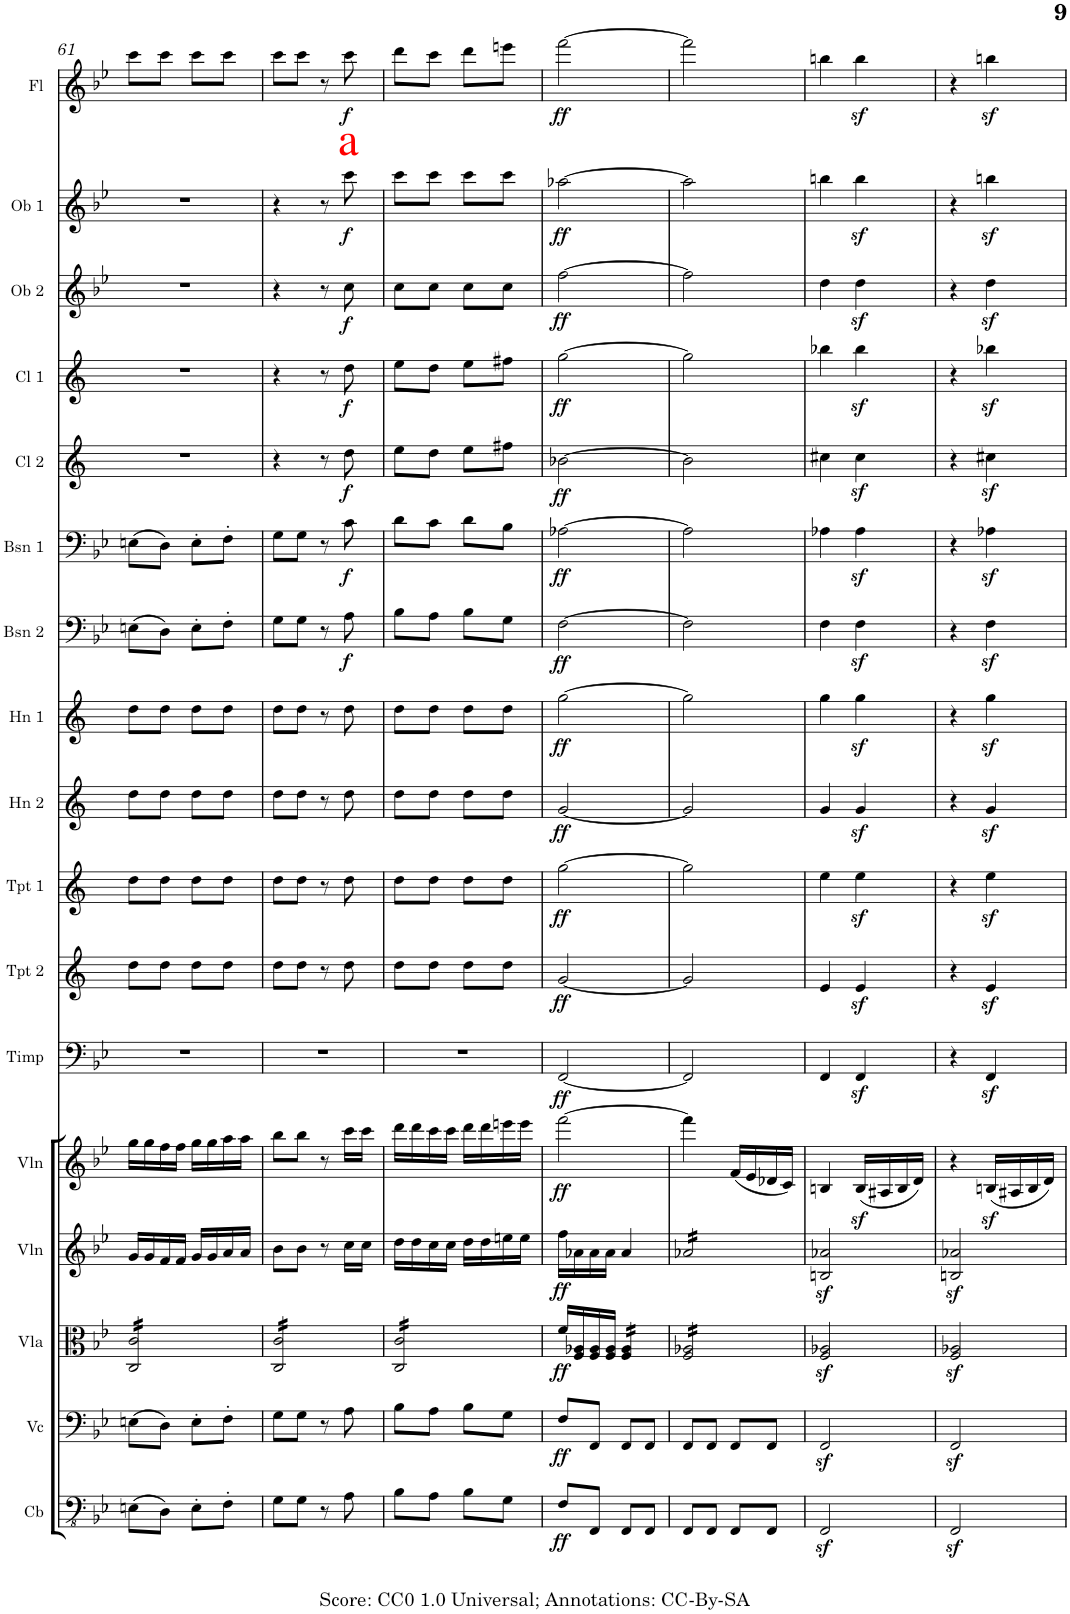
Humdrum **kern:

**kern	**dynam	**kern	**dynam	**kern	**dynam	**kern	**dynam	**kern	**dynam	**kern	**dynam	**kern	**dynam	**kern	**dynam	**kern	**dynam	**kern	**dynam	**kern	**dynam	**kern	**dynam	**kern	**dynam	**kern	**dynam	**kern	**dynam	**kern	**dynam	**kern	**text	**dynam
*part17	*part17	*part16	*part16	*part15	*part15	*part14	*part14	*part13	*part13	*part12	*part12	*part11	*part11	*part10	*part10	*part9	*part9	*part8	*part8	*part7	*part7	*part6	*part6	*part5	*part5	*part4	*part4	*part3	*part3	*part2	*part2	*part1	*part1	*part1
*staff17	*staff17	*staff16	*staff16	*staff15	*staff15	*staff14	*staff14	*staff13	*staff13	*staff12	*staff12	*staff11	*staff11	*staff10	*staff10	*staff9	*staff9	*staff8	*staff8	*staff7	*staff7	*staff6	*staff6	*staff5	*staff5	*staff4	*staff4	*staff3	*staff3	*staff2	*staff2	*staff1	*staff1	*staff1
*I"Contrabass	*	*I"Violoncello	*	*I"Viola	*	*I"Violin	*	*I"Violin	*	*I"Timpani	*	*I"Bb Trumpet 2	*	*I"Bb Trumpet 1	*	*I"Bb (basso) Horn 2	*	*I"Bb (basso) Horn 1	*	*I"Bassoon 2	*	*I"Bassoon 1	*	*I"Bb Clarinet 2	*	*I"Bb Clarinet 1	*	*I"Oboe 2	*	*I"Oboe 1	*	*I"Flute	*	*
*I'Cb	*	*I'Vc	*	*I'Vla	*	*I'Vln	*	*I'Vln	*	*I'Timp	*	*I'Tpt 2	*	*I'Tpt 1	*	*I'Hn 2	*	*I'Hn 1	*	*I'Bsn 2	*	*I'Bsn 1	*	*I'Cl 2	*	*I'Cl 1	*	*I'Ob 2	*	*I'Ob 1	*	*I'Fl	*	*
!!LO:PB:g=z
*clefFv4	*	*clefF4	*	*clefC3	*	*clefG2	*	*clefG2	*	*clefF4	*	*clefG2	*	*clefG2	*	*clefG2	*	*clefG2	*	*clefF4	*	*clefF4	*	*clefG2	*	*clefG2	*	*clefG2	*	*clefG2	*	*clefG2	*	*
*	*	*	*	*	*	*	*	*	*	*	*	*Trd1c2	*	*Trd1c2	*	*Trd8c14	*	*Trd8c14	*	*	*	*	*	*Trd1c2	*	*Trd1c2	*	*	*	*	*	*	*	*
*k[b-e-]	*	*k[b-e-]	*	*k[b-e-]	*	*k[b-e-]	*	*k[b-e-]	*	*k[b-e-]	*	*k[]	*	*k[]	*	*k[]	*	*k[]	*	*k[b-e-]	*	*k[b-e-]	*	*k[]	*	*k[]	*	*k[b-e-]	*	*k[b-e-]	*	*k[b-e-]	*	*
*M2/4	*	*M2/4	*	*M2/4	*	*M2/4	*	*M2/4	*	*M2/4	*	*M2/4	*	*M2/4	*	*M2/4	*	*M2/4	*	*M2/4	*	*M2/4	*	*M2/4	*	*M2/4	*	*M2/4	*	*M2/4	*	*M2/4	*	*
=61	=61	=61	=61	=61	=61	=61	=61	=61	=61	=61	=61	=61	=61	=61	=61	=61	=61	=61	=61	=61	=61	=61	=61	=61	=61	=61	=61	=61	=61	=61	=61	=61	=61	=61
*	*	*	*	*tremolo	*	*	*	*	*	*	*	*	*	*	*	*	*	*	*	*	*	*	*	*	*	*	*	*	*	*	*	*	*	*
(8EEn\L	.	(8En\L	.	16C/ 16c/LL	.	16g/LL	.	16gg\LL	.	2r	.	8dd\L	.	8dd\L	.	8dd\L	.	8dd\L	.	(8En\L	.	(8En\L	.	2r	.	2r	.	2r	.	2r	.	8ccc\L	.	.
.	.	.	.	16C/ 16c/	.	16g/	.	16gg\	.	.	.	.	.	.	.	.	.	.	.	.	.	.	.	.	.	.	.	.	.	.	.	.	.	.
8DD\J)	.	8D\J)	.	16C/ 16c/	.	16f/	.	16ff\	.	.	.	8dd\J	.	8dd\J	.	8dd\J	.	8dd\J	.	8D\J)	.	8D\J)	.	.	.	.	.	.	.	.	.	8ccc\J	.	.
.	.	.	.	16C/ 16c/	.	16f/JJ	.	16ff\JJ	.	.	.	.	.	.	.	.	.	.	.	.	.	.	.	.	.	.	.	.	.	.	.	.	.	.
8EE'\L	.	8E'\L	.	16C/ 16c/	.	16g/LL	.	16gg\LL	.	.	.	8dd\L	.	8dd\L	.	8dd\L	.	8dd\L	.	8E'\L	.	8E'\L	.	.	.	.	.	.	.	.	.	8ccc\L	.	.
.	.	.	.	16C/ 16c/	.	16g/	.	16gg\	.	.	.	.	.	.	.	.	.	.	.	.	.	.	.	.	.	.	.	.	.	.	.	.	.	.
8FF'\J	.	8F'\J	.	16C/ 16c/	.	16a/	.	16aa\	.	.	.	8dd\J	.	8dd\J	.	8dd\J	.	8dd\J	.	8F'\J	.	8F'\J	.	.	.	.	.	.	.	.	.	8ccc\J	.	.
.	.	.	.	16C/ 16c/JJ	.	16a/JJ	.	16aa\JJ	.	.	.	.	.	.	.	.	.	.	.	.	.	.	.	.	.	.	.	.	.	.	.	.	.	.
=62	=62	=62	=62	=62	=62	=62	=62	=62	=62	=62	=62	=62	=62	=62	=62	=62	=62	=62	=62	=62	=62	=62	=62	=62	=62	=62	=62	=62	=62	=62	=62	=62	=62	=62
8GG\L	.	8G\L	.	16C/ 16c/LL	.	8b-\L	.	8bb-\L	.	2r	.	8dd\L	.	8dd\L	.	8dd\L	.	8dd\L	.	8G\L	.	8G\L	.	4r	.	4r	.	4r	.	4r	.	8ccc\L	.	.
.	.	.	.	16C/ 16c/	.	.	.	.	.	.	.	.	.	.	.	.	.	.	.	.	.	.	.	.	.	.	.	.	.	.	.	.	.	.
8GG\J	.	8G\J	.	16C/ 16c/	.	8b-\J	.	8bb-\J	.	.	.	8dd\J	.	8dd\J	.	8dd\J	.	8dd\J	.	8G\J	.	8G\J	.	.	.	.	.	.	.	.	.	8ccc\J	.	.
.	.	.	.	16C/ 16c/	.	.	.	.	.	.	.	.	.	.	.	.	.	.	.	.	.	.	.	.	.	.	.	.	.	.	.	.	.	.
8r	.	8r	.	16C/ 16c/	.	8r	.	8r	.	.	.	8r	.	8r	.	8r	.	8r	.	8r	.	8r	.	8r	.	8r	.	8r	.	8r	.	8r	.	.
.	.	.	.	16C/ 16c/	.	.	.	.	.	.	.	.	.	.	.	.	.	.	.	.	.	.	.	.	.	.	.	.	.	.	.	.	.	.
!	!	!	!	!	!	!	!	!	!	!	!	!	!	!	!	!	!	!	!	!	!LO:DY:b	!	!LO:DY:b	!	!LO:DY:b	!	!LO:DY:b	!	!LO:DY:b	!	!LO:DY:b	!	!LO:LY:b:color=#FF0000	!LO:DY:b
8AA\	.	8A\	.	16C/ 16c/	.	16cc\LL	.	16ccc\LL	.	.	.	8dd\	.	8dd\	.	8dd\	.	8dd\	.	8A\	f	8c\	f	8dd\	f	8dd\	f	8cc\	f	8ccc\	f	8ccc\	a	f
.	.	.	.	16C/ 16c/JJ	.	16cc\JJ	.	16ccc\JJ	.	.	.	.	.	.	.	.	.	.	.	.	.	.	.	.	.	.	.	.	.	.	.	.	.	.
=63	=63	=63	=63	=63	=63	=63	=63	=63	=63	=63	=63	=63	=63	=63	=63	=63	=63	=63	=63	=63	=63	=63	=63	=63	=63	=63	=63	=63	=63	=63	=63	=63	=63	=63
8BB-\L	.	8B-\L	.	16C/ 16c/LL	.	16dd\LL	.	16ddd\LL	.	2r	.	8dd\L	.	8dd\L	.	8dd\L	.	8dd\L	.	8B-\L	.	8d\L	.	8ee\L	.	8ee\L	.	8cc\L	.	8ccc\L	.	8ddd\L	.	.
.	.	.	.	16C/ 16c/	.	16dd\	.	16ddd\	.	.	.	.	.	.	.	.	.	.	.	.	.	.	.	.	.	.	.	.	.	.	.	.	.	.
8AA\J	.	8A\J	.	16C/ 16c/	.	16cc\	.	16ccc\	.	.	.	8dd\J	.	8dd\J	.	8dd\J	.	8dd\J	.	8A\J	.	8c\J	.	8dd\J	.	8dd\J	.	8cc\J	.	8ccc\J	.	8ccc\J	.	.
.	.	.	.	16C/ 16c/	.	16cc\JJ	.	16ccc\JJ	.	.	.	.	.	.	.	.	.	.	.	.	.	.	.	.	.	.	.	.	.	.	.	.	.	.
8BB-\L	.	8B-\L	.	16C/ 16c/	.	16dd\LL	.	16ddd\LL	.	.	.	8dd\L	.	8dd\L	.	8dd\L	.	8dd\L	.	8B-\L	.	8d\L	.	8ee\L	.	8ee\L	.	8cc\L	.	8ccc\L	.	8ddd\L	.	.
.	.	.	.	16C/ 16c/	.	16dd\	.	16ddd\	.	.	.	.	.	.	.	.	.	.	.	.	.	.	.	.	.	.	.	.	.	.	.	.	.	.
8GG\J	.	8G\J	.	16C/ 16c/	.	16een\	.	16eeen\	.	.	.	8dd\J	.	8dd\J	.	8dd\J	.	8dd\J	.	8G\J	.	8B-\J	.	8ff#X\J	.	8ff#X\J	.	8cc\J	.	8ccc\J	.	8eeen\J	.	.
.	.	.	.	16C/ 16c/JJ	.	16ee\JJ	.	16eee\JJ	.	.	.	.	.	.	.	.	.	.	.	.	.	.	.	.	.	.	.	.	.	.	.	.	.	.
*	*	*	*	*Xtremolo	*	*	*	*	*	*	*	*	*	*	*	*	*	*	*	*	*	*	*	*	*	*	*	*	*	*	*	*	*	*
=64	=64	=64	=64	=64	=64	=64	=64	=64	=64	=64	=64	=64	=64	=64	=64	=64	=64	=64	=64	=64	=64	=64	=64	=64	=64	=64	=64	=64	=64	=64	=64	=64	=64	=64
!	!LO:DY:b	!	!LO:DY:b	!	!LO:DY:b	!	!LO:DY:b	!	!LO:DY:b	!	!LO:DY:b	!	!LO:DY:b	!	!LO:DY:b	!	!LO:DY:b	!	!LO:DY:b	!	!LO:DY:b	!	!LO:DY:b	!	!LO:DY:b	!	!LO:DY:b	!	!LO:DY:b	!	!LO:DY:b	!	!	!LO:DY:b
8FF/L	ff	8F/L	ff	16f/LL	ff	16ff\LL	ff	[2fff\	ff	[2FF/	ff	[2g/	ff	[2gg\	ff	[2g/	ff	[2gg\	ff	[2F\	ff	[2A-X\	ff	[2b-X\	ff	[2gg\	ff	[2ff\	ff	[2aa-X\	ff	[2fff\	.	ff
.	.	.	.	16F/ 16A-X/	.	16a-X\	.	.	.	.	.	.	.	.	.	.	.	.	.	.	.	.	.	.	.	.	.	.	.	.	.	.	.	.
8FFF/J	.	8FF/J	.	16F/ 16A-/	.	16a-\	.	.	.	.	.	.	.	.	.	.	.	.	.	.	.	.	.	.	.	.	.	.	.	.	.	.	.	.
.	.	.	.	16F/ 16A-/JJ	.	16a-\JJ	.	.	.	.	.	.	.	.	.	.	.	.	.	.	.	.	.	.	.	.	.	.	.	.	.	.	.	.
*	*	*	*	*tremolo	*	*	*	*	*	*	*	*	*	*	*	*	*	*	*	*	*	*	*	*	*	*	*	*	*	*	*	*	*	*
8FFF/L	.	8FF/L	.	16F/ 16A-/LL	.	4a-/	.	.	.	.	.	.	.	.	.	.	.	.	.	.	.	.	.	.	.	.	.	.	.	.	.	.	.	.
.	.	.	.	16F/ 16A-/	.	.	.	.	.	.	.	.	.	.	.	.	.	.	.	.	.	.	.	.	.	.	.	.	.	.	.	.	.	.
8FFF/J	.	8FF/J	.	16F/ 16A-/	.	.	.	.	.	.	.	.	.	.	.	.	.	.	.	.	.	.	.	.	.	.	.	.	.	.	.	.	.	.
.	.	.	.	16F/ 16A-/JJ	.	.	.	.	.	.	.	.	.	.	.	.	.	.	.	.	.	.	.	.	.	.	.	.	.	.	.	.	.	.
=65	=65	=65	=65	=65	=65	=65	=65	=65	=65	=65	=65	=65	=65	=65	=65	=65	=65	=65	=65	=65	=65	=65	=65	=65	=65	=65	=65	=65	=65	=65	=65	=65	=65	=65
*	*	*	*	*	*	*tremolo	*	*	*	*	*	*	*	*	*	*	*	*	*	*	*	*	*	*	*	*	*	*	*	*	*	*	*	*
8FFF/L	.	8FF/L	.	16F/ 16A-X/LL	.	16a-X/LL	.	4fff\]	.	2FF/]	.	2g/]	.	2gg\]	.	2g/]	.	2gg\]	.	2F\]	.	2A-\]	.	2b-\]	.	2gg\]	.	2ff\]	.	2aa-\]	.	2fff\]	.	.
.	.	.	.	16F/ 16A-X/	.	16a-X/	.	.	.	.	.	.	.	.	.	.	.	.	.	.	.	.	.	.	.	.	.	.	.	.	.	.	.	.
8FFF/J	.	8FF/J	.	16F/ 16A-X/	.	16a-X/	.	.	.	.	.	.	.	.	.	.	.	.	.	.	.	.	.	.	.	.	.	.	.	.	.	.	.	.
.	.	.	.	16F/ 16A-X/	.	16a-X/	.	.	.	.	.	.	.	.	.	.	.	.	.	.	.	.	.	.	.	.	.	.	.	.	.	.	.	.
8FFF/L	.	8FF/L	.	16F/ 16A-X/	.	16a-X/	.	(16f/LL	.	.	.	.	.	.	.	.	.	.	.	.	.	.	.	.	.	.	.	.	.	.	.	.	.	.
.	.	.	.	16F/ 16A-X/	.	16a-X/	.	16e-/	.	.	.	.	.	.	.	.	.	.	.	.	.	.	.	.	.	.	.	.	.	.	.	.	.	.
8FFF/J	.	8FF/J	.	16F/ 16A-X/	.	16a-X/	.	16d-X/	.	.	.	.	.	.	.	.	.	.	.	.	.	.	.	.	.	.	.	.	.	.	.	.	.	.
.	.	.	.	16F/ 16A-X/JJ	.	16a-X/JJ	.	16c/JJ)	.	.	.	.	.	.	.	.	.	.	.	.	.	.	.	.	.	.	.	.	.	.	.	.	.	.
*	*	*	*	*	*	*Xtremolo	*	*	*	*	*	*	*	*	*	*	*	*	*	*	*	*	*	*	*	*	*	*	*	*	*	*	*	*
*	*	*	*	*Xtremolo	*	*	*	*	*	*	*	*	*	*	*	*	*	*	*	*	*	*	*	*	*	*	*	*	*	*	*	*	*	*
=66	=66	=66	=66	=66	=66	=66	=66	=66	=66	=66	=66	=66	=66	=66	=66	=66	=66	=66	=66	=66	=66	=66	=66	=66	=66	=66	=66	=66	=66	=66	=66	=66	=66	=66
2FFFz</	.	2FFz</	.	2F/z< 2A-X/z<	.	2Bn/z< 2a-X/z<	.	4Bn/	.	4FF/	.	4e/	.	4ee\	.	4g/	.	4gg\	.	4F\	.	4A-X\	.	4cc#X\	.	4bb-X\	.	4dd\	.	4bbn\	.	4bbn\	.	.
.	.	.	.	.	.	.	.	(16Bz</LL	.	4FFz</	.	4ez</	.	4eez<\	.	4gz</	.	4ggz<\	.	4Fz<\	.	4A-z<\	.	4cc#z<\	.	4bb-z<\	.	4ddz<\	.	4bbz<\	.	4bbz<\	.	.
.	.	.	.	.	.	.	.	16A#X/	.	.	.	.	.	.	.	.	.	.	.	.	.	.	.	.	.	.	.	.	.	.	.	.	.	.
.	.	.	.	.	.	.	.	16B/	.	.	.	.	.	.	.	.	.	.	.	.	.	.	.	.	.	.	.	.	.	.	.	.	.	.
.	.	.	.	.	.	.	.	16d/JJ)	.	.	.	.	.	.	.	.	.	.	.	.	.	.	.	.	.	.	.	.	.	.	.	.	.	.
=67	=67	=67	=67	=67	=67	=67	=67	=67	=67	=67	=67	=67	=67	=67	=67	=67	=67	=67	=67	=67	=67	=67	=67	=67	=67	=67	=67	=67	=67	=67	=67	=67	=67	=67
2FFFz</	.	2FFz</	.	2F/z< 2A-X/z<	.	2Bn/z< 2a-X/z<	.	4r	.	4r	.	4r	.	4r	.	4r	.	4r	.	4r	.	4r	.	4r	.	4r	.	4r	.	4r	.	4r	.	.
.	.	.	.	.	.	.	.	(16Bnz</LL	.	4FFz</	.	4ez</	.	4eez<\	.	4gz</	.	4ggz<\	.	4Fz<\	.	4A-Xz<\	.	4cc#Xz<\	.	4bb-Xz<\	.	4ddz<\	.	4bbnz<\	.	4bbnz<\	.	.
.	.	.	.	.	.	.	.	16A#X/	.	.	.	.	.	.	.	.	.	.	.	.	.	.	.	.	.	.	.	.	.	.	.	.	.	.
.	.	.	.	.	.	.	.	16B/	.	.	.	.	.	.	.	.	.	.	.	.	.	.	.	.	.	.	.	.	.	.	.	.	.	.
.	.	.	.	.	.	.	.	16d/JJ)	.	.	.	.	.	.	.	.	.	.	.	.	.	.	.	.	.	.	.	.	.	.	.	.	.	.
=	=	=	=	=	=	=	=	=	=	=	=	=	=	=	=	=	=	=	=	=	=	=	=	=	=	=	=	=	=	=	=	=	=	=
*-	*-	*-	*-	*-	*-	*-	*-	*-	*-	*-	*-	*-	*-	*-	*-	*-	*-	*-	*-	*-	*-	*-	*-	*-	*-	*-	*-	*-	*-	*-	*-	*-	*-	*-
